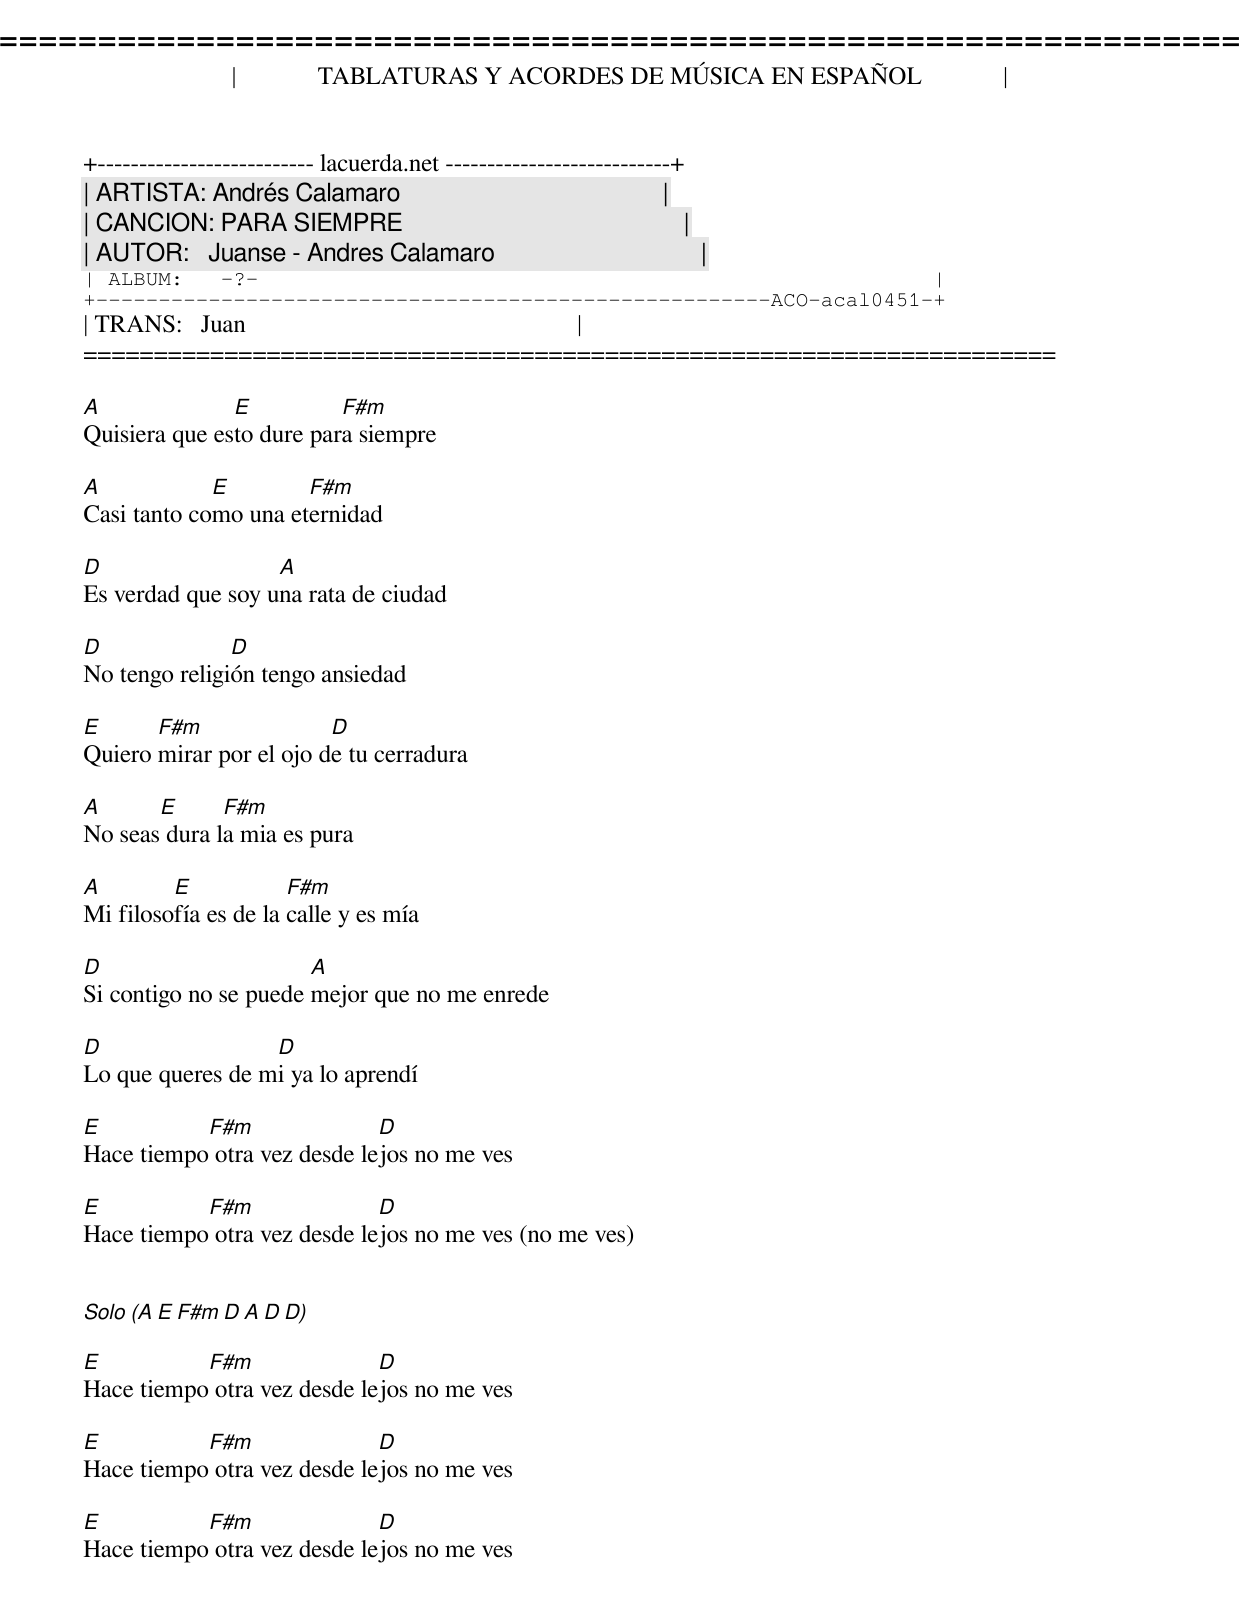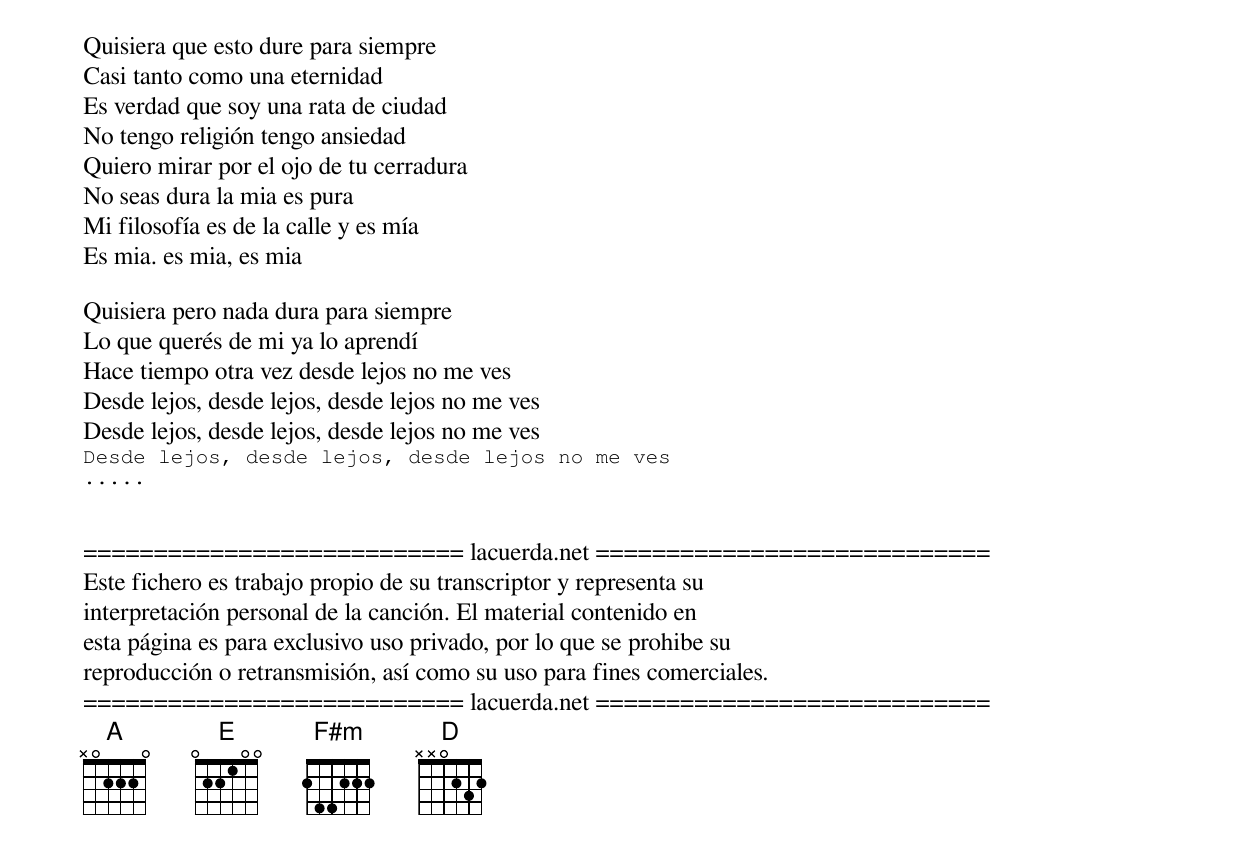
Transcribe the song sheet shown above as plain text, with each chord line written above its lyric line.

=====================================================================
|             TABLATURAS Y ACORDES DE MÚSICA EN ESPAÑOL             |
+-------------------------- lacuerda.net ---------------------------+
| ARTISTA: Andrés Calamaro                                          |
| CANCION: PARA SIEMPRE                                             |
| AUTOR:   Juanse - Andres Calamaro                                 |
| ALBUM:   -?-                                                      |
+------------------------------------------------------ACO-acal0451-+
| TRANS:   Juan                                                     |
=====================================================================

A              E          F#m
Quisiera que esto dure para siempre

A            E        F#m
Casi tanto como una eternidad

D                  A
Es verdad que soy una rata de ciudad

D              D
No tengo religión tengo ansiedad

E      F#m               D
Quiero mirar por el ojo de tu cerradura

A      E      F#m
No seas dura la mia es pura

A        E            F#m
Mi filosofía es de la calle y es mía

D                      A
Si contigo no se puede mejor que no me enrede

D                 D
Lo que queres de mi ya lo aprendí

E          F#m               D
Hace tiempo otra vez desde lejos no me ves

E          F#m               D
Hace tiempo otra vez desde lejos no me ves (no me ves)


Solo (A E F#m D A D D)

E          F#m               D
Hace tiempo otra vez desde lejos no me ves

E          F#m               D
Hace tiempo otra vez desde lejos no me ves

E          F#m               D
Hace tiempo otra vez desde lejos no me ves



Quisiera que esto dure para siempre
Casi tanto como una eternidad
Es verdad que soy una rata de ciudad
No tengo religión tengo ansiedad
Quiero mirar por el ojo de tu cerradura
No seas dura la mia es pura
Mi filosofía es de la calle y es mía
Es mia. es mia, es mia

Quisiera pero nada dura para siempre
Lo que querés de mi ya lo aprendí
Hace tiempo otra vez desde lejos no me ves
Desde lejos, desde lejos, desde lejos no me ves
Desde lejos, desde lejos, desde lejos no me ves
Desde lejos, desde lejos, desde lejos no me ves
.....


=========================== lacuerda.net ============================
Este fichero es trabajo propio de su transcriptor y representa su
interpretación personal de la canción. El material contenido en
esta página es para exclusivo uso privado, por lo que se prohibe su
reproducción o retransmisión, así como su uso para fines comerciales.
=========================== lacuerda.net ============================
